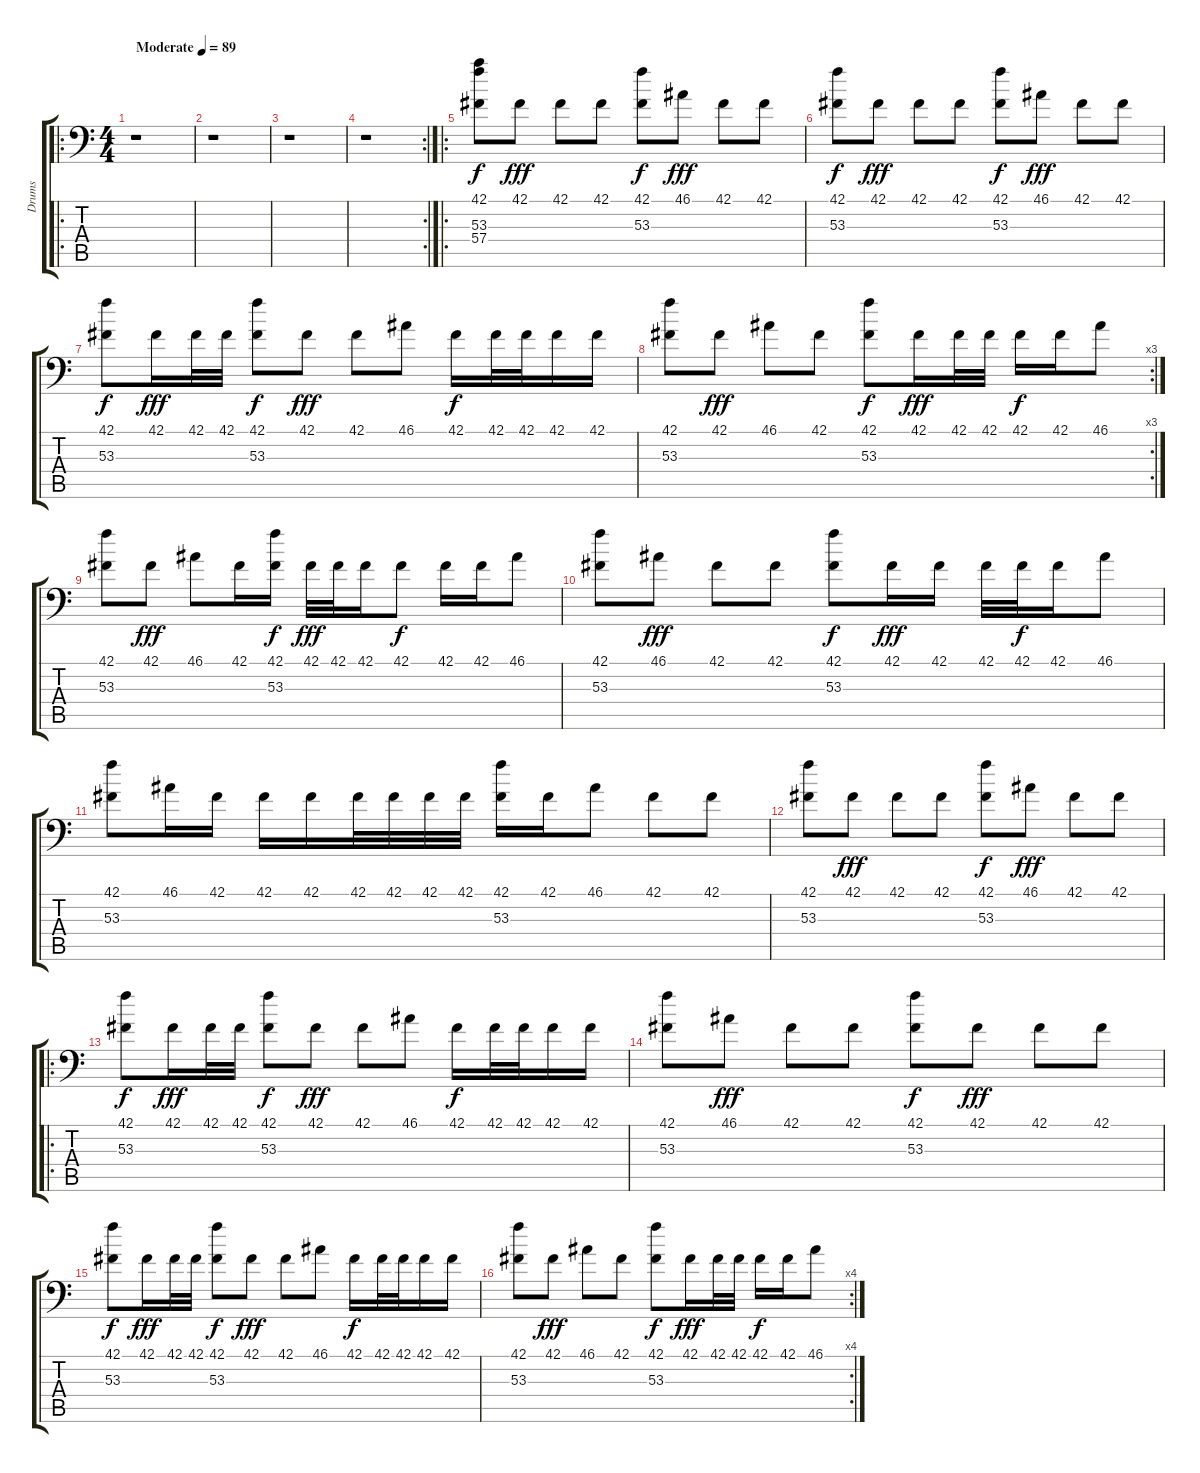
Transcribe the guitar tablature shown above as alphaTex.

\track ("Drums" "Drums") {instrument acousticgrandpiano}
\staff {score tabs}
\tuning (C-1 C-1 C-1 C-1 C-1 C-1) {hide}
\ro
\ts (4 4)
\tempo (89 "Moderate")
\clef f4
\ks c
r.1{dy f instrument acousticgrandpiano} |
r.1 |
r.1 |
\rc 2
r.1 |
\ro
(42.1 53.3 57.4).8 42.1.8{dy fff} 42.1.8 42.1.8 (42.1 53.3).8{dy f} 46.1.8{dy fff} 42.1.8 42.1.8 |
(42.1 53.3).8{dy f} 42.1.8{dy fff} 42.1.8 42.1.8 (42.1 53.3).8{dy f} 46.1.8{dy fff} 42.1.8 42.1.8 |
(42.1 53.3).8{dy f} 42.1.16{dy fff} 42.1.32 42.1.32 (42.1 53.3).8{dy f} 42.1.8{dy fff} 42.1.8 46.1.8 42.1.16{dy f} 42.1.32 42.1.32 42.1.16 42.1.16 |
\rc 3
(42.1 53.3).8 42.1.8{dy fff} 46.1.8 42.1.8 (42.1 53.3).8{dy f} 42.1.16{dy fff} 42.1.32 42.1.32 42.1.16{dy f} 42.1.16 46.1.8 |
(42.1 53.3).8 42.1.8{dy fff} 46.1.8 42.1.16 (42.1 53.3).16{dy f} 42.1.32{dy fff} 42.1.32 42.1.16 42.1.8{dy f} 42.1.16 42.1.16 46.1.8 |
(42.1 53.3).8 46.1.8{dy fff} 42.1.8 42.1.8 (42.1 53.3).8{dy f} 42.1.16{dy fff} 42.1.16 42.1.32 42.1.32{dy f} 42.1.16 46.1.8 |
(42.1 53.3).8 46.1.16 42.1.16 42.1.16 42.1.16 42.1.32 42.1.32 42.1.32 42.1.32 (42.1 53.3).16 42.1.16 46.1.8 42.1.8 42.1.8 |
(42.1 53.3).8 42.1.8{dy fff} 42.1.8 42.1.8 (42.1 53.3).8{dy f} 46.1.8{dy fff} 42.1.8 42.1.8 |
\ro
(42.1 53.3).8{dy f} 42.1.16{dy fff} 42.1.32 42.1.32 (42.1 53.3).8{dy f} 42.1.8{dy fff} 42.1.8 46.1.8 42.1.16{dy f} 42.1.32 42.1.32 42.1.16 42.1.16 |
(42.1 53.3).8 46.1.8{dy fff} 42.1.8 42.1.8 (42.1 53.3).8{dy f} 42.1.8{dy fff} 42.1.8 42.1.8 |
(42.1 53.3).8{dy f} 42.1.16{dy fff} 42.1.32 42.1.32 (42.1 53.3).8{dy f} 42.1.8{dy fff} 42.1.8 46.1.8 42.1.16{dy f} 42.1.32 42.1.32 42.1.16 42.1.16 |
\rc 4
(42.1 53.3).8 42.1.8{dy fff} 46.1.8 42.1.8 (42.1 53.3).8{dy f} 42.1.16{dy fff} 42.1.32 42.1.32 42.1.16{dy f} 42.1.16 46.1.8
